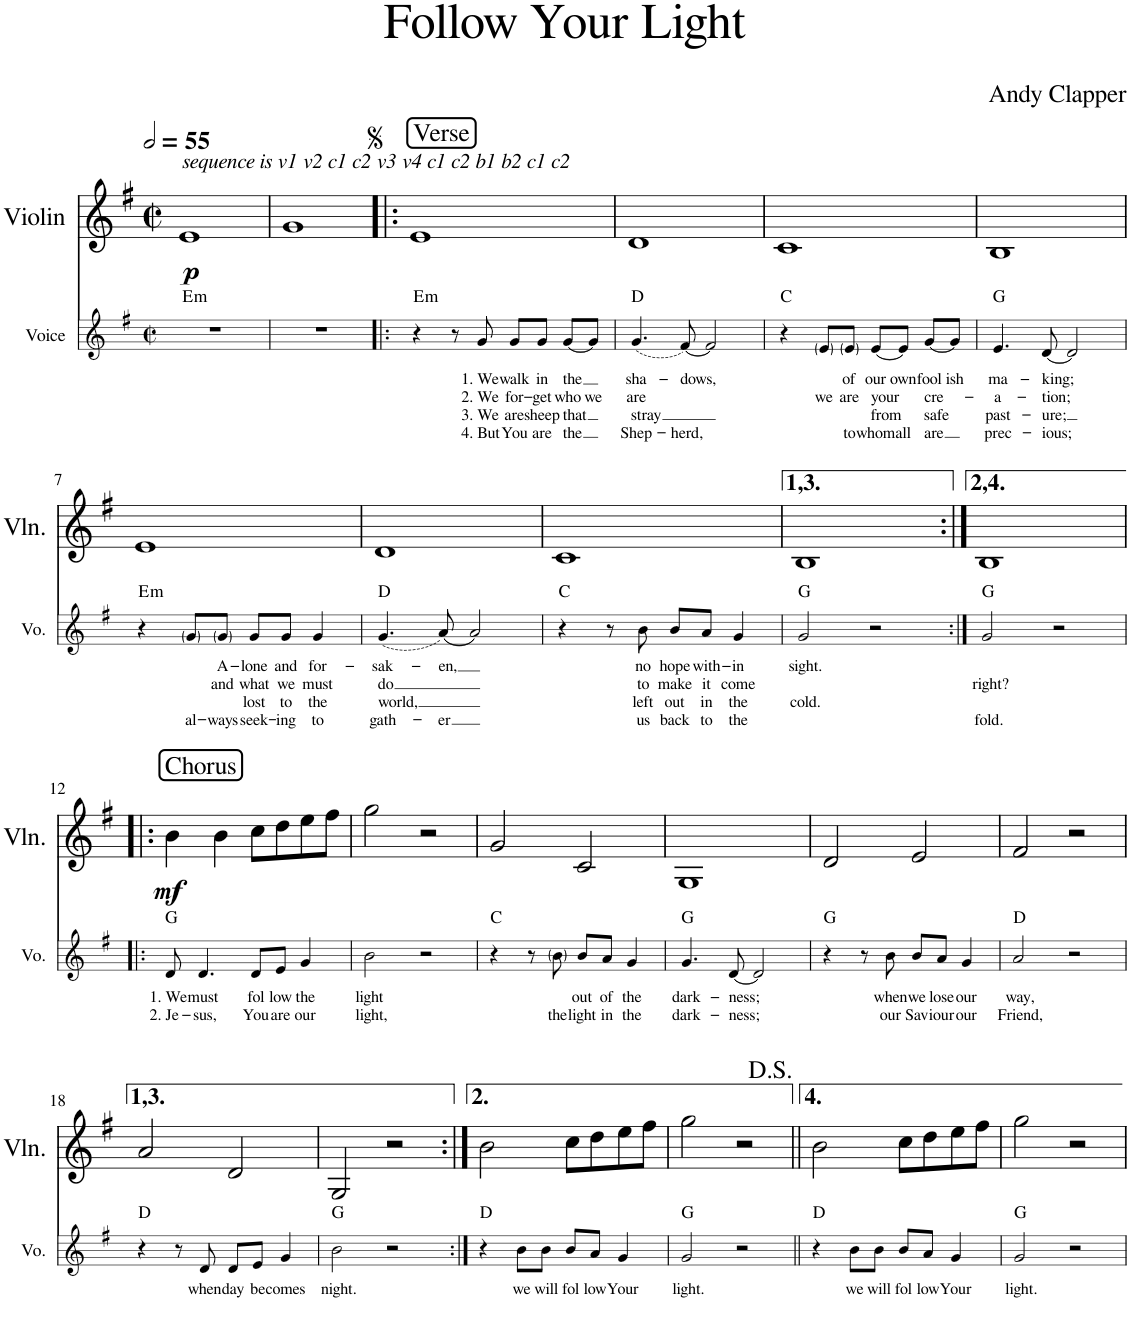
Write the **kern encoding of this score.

**kern	**text	**text	**text	**text	**harte	**kern	**dynam
*part2	*part2	*part2	*part2	*part2	*part2	*part1	*part1
*staff2	*staff2	*staff2	*staff2	*staff2	*	*staff1	*staff1
*I"Voice	*	*	*	*	*	*I"Violin	*
*I'Vo.	*	*	*	*	*	*I'Vln.	*
*stria5	*	*	*	*	*	*	*
*clefG2	*	*	*	*	*	*clefG2	*
*k[f#]	*	*	*	*	*	*k[f#]	*
*M2/2	*	*	*	*	*	*M2/2	*
*met(c|)	*	*	*	*	*	*met(c|)	*
*MM110	*	*	*	*	*	*MM110	*
=1	=1	=1	=1	=1	=1	=1	=1
!	!	!	!	!	!	!LO:TX:a:i:t=sequence is v1 v2 c1 c2 v3 v4 c1 c2 b1 b2 c1 c2	!
!	!	!	!	!	!LO:H:kt=m	!	!LO:DY:b
1r	.	.	.	.	E:min	1e	p
=2	=2	=2	=2	=2	=2	=2	=2
1r	.	.	.	.	.	1g	.
=3!|:	=3!|:	=3!|:	=3!|:	=3!|:	=3!|:	=3!|:	=3!|:
!	!	!	!	!	!LO:H:kt=m	!LO:TX:a:t=Verse	!
4r	.	.	.	.	E:min	1e	.
8r	.	.	.	.	.	.	.
!	!LO:LY:b	!LO:LY:b	!LO:LY:b	!LO:LY:b	!	!	!
8g/	1. We	2. We	3. We	4. But	.	.	.
!	!LO:LY:b	!LO:LY:b	!LO:LY:b	!LO:LY:b	!	!	!
8g/L	walk	for-	are	You	.	.	.
!	!LO:LY:b	!LO:LY:b	!LO:LY:b	!LO:LY:b	!	!	!
8g/J	in	-get	sheep	are	.	.	.
!	!LO:LY:b	!LO:LY:b	!LO:LY:b	!LO:LY:b	!	!	!
[8g/L	the	who	that	the	.	.	.
!	!	!LO:LY:b	!	!	!	!	!
8g/J]	.	we	.	.	.	.	.
=4	=4	=4	=4	=4	=4	=4	=4
!	!LO:LY:b	!LO:LY:b	!LO:LY:b	!LO:LY:b	!	!	!
(4.g/	sha-	are	stray	Shep-	D:maj	1d	.
!	!LO:LY:b	!	!	!LO:LY:b	!	!	!
[8f#/)	-dows,	.	.	-herd,	.	.	.
2f#/]	.	.	.	.	.	.	.
=5	=5	=5	=5	=5	=5	=5	=5
4r	.	.	.	.	C:maj	1c	.
!	!	!LO:LY:b	!	!	!	!	!
8e/L	.	we	.	.	.	.	.
!	!LO:LY:b	!LO:LY:b	!	!LO:LY:b	!	!	!
8e/J	of	are	.	to	.	.	.
!	!LO:LY:b	!LO:LY:b	!LO:LY:b	!LO:LY:b	!	!	!
[8e/L	our	your	from	whom	.	.	.
!	!LO:LY:b	!	!	!LO:LY:b	!	!	!
8e/J]	own	.	.	all	.	.	.
!	!LO:LY:b	!LO:LY:b	!LO:LY:b	!LO:LY:b	!	!	!
[8g/L	fool-	cre-	safe	are	.	.	.
!	!LO:LY:b	!	!	!	!	!	!
8g/J]	-ish	.	.	.	.	.	.
=6	=6	=6	=6	=6	=6	=6	=6
!	!LO:LY:b	!LO:LY:b	!LO:LY:b	!LO:LY:b	!	!	!
4.e/	ma-	-a-	past-	prec-	G:maj	1B	.
!	!LO:LY:b	!LO:LY:b	!LO:LY:b	!LO:LY:b	!	!	!
[8d/	-king;	-tion;	-ure;	-ious;	.	.	.
2d/]	.	.	.	.	.	.	.
!!LO:LB:g=z
=7	=7	=7	=7	=7	=7	=7	=7
!	!	!	!	!	!LO:H:kt=m	!	!
4r	.	.	.	.	E:min	1e	.
!	!	!	!	!LO:LY:b	!	!	!
8g/L	.	.	.	al-	.	.	.
!	!LO:LY:b	!LO:LY:b	!	!LO:LY:b	!	!	!
8g/J	A-	and	.	-ways	.	.	.
!	!LO:LY:b	!LO:LY:b	!LO:LY:b	!LO:LY:b	!	!	!
8g/L	-lone	what	lost	seek-	.	.	.
!	!LO:LY:b	!LO:LY:b	!LO:LY:b	!LO:LY:b	!	!	!
8g/J	and	we	to	-ing	.	.	.
!	!LO:LY:b	!LO:LY:b	!LO:LY:b	!LO:LY:b	!	!	!
4g/	for-	must	the	to	.	.	.
=8	=8	=8	=8	=8	=8	=8	=8
!	!LO:LY:b	!LO:LY:b	!LO:LY:b	!LO:LY:b	!	!	!
(4.g/	-sak-	do	world,	gath-	D:maj	1d	.
!	!LO:LY:b	!	!	!LO:LY:b	!	!	!
[8a/)	-en,	.	.	-er	.	.	.
2a/]	.	.	.	.	.	.	.
=9	=9	=9	=9	=9	=9	=9	=9
4r	.	.	.	.	C:maj	1c	.
8r	.	.	.	.	.	.	.
!	!LO:LY:b	!LO:LY:b	!LO:LY:b	!LO:LY:b	!	!	!
8b\	no	to	left	us	.	.	.
!	!LO:LY:b	!LO:LY:b	!LO:LY:b	!LO:LY:b	!	!	!
8b/L	hope	make	out	back	.	.	.
!	!LO:LY:b	!LO:LY:b	!LO:LY:b	!LO:LY:b	!	!	!
8a/J	with-	it	in	to	.	.	.
!	!LO:LY:b	!LO:LY:b	!LO:LY:b	!LO:LY:b	!	!	!
4g/	-in	come	the	the	.	.	.
=10	=10	=10	=10	=10	=10	=10	=10
!	!LO:LY:b	!	!LO:LY:b	!	!	!	!
2g/	sight.	.	cold.	.	G:maj	1B	.
2r	.	.	.	.	.	.	.
=11:|!	=11:|!	=11:|!	=11:|!	=11:|!	=11:|!	=11:|!	=11:|!
!	!	!LO:LY:b	!	!LO:LY:b	!	!	!
2g/	.	right?	.	fold.	G:maj	1B	.
2r	.	.	.	.	.	.	.
!!LO:LB:g=z
=12!|:	=12!|:	=12!|:	=12!|:	=12!|:	=12!|:	=12!|:	=12!|:
!	!	!	!	!	!	!LO:TX:a:t=Chorus	!
!	!LO:LY:b	!LO:LY:b	!	!	!	!	!LO:DY:b
8d/	1. We	2. Je-	.	.	G:maj	4b\	mf
!	!LO:LY:b	!LO:LY:b	!	!	!	!	!
4.d/	must	-sus,	.	.	.	.	.
.	.	.	.	.	.	4b\	.
!	!LO:LY:b	!LO:LY:b	!	!	!	!	!
8d/L	fol-	You	.	.	.	8cc\L	.
!	!LO:LY:b	!LO:LY:b	!	!	!	!	!
8e/J	-low	are	.	.	.	8dd\	.
!	!LO:LY:b	!LO:LY:b	!	!	!	!	!
4g/	the	our	.	.	.	8ee\	.
.	.	.	.	.	.	8ff#\J	.
=13	=13	=13	=13	=13	=13	=13	=13
!	!LO:LY:b	!LO:LY:b	!	!	!	!	!
2b\	light	light,	.	.	.	2gg\	.
2r	.	.	.	.	.	2r	.
=14	=14	=14	=14	=14	=14	=14	=14
4r	.	.	.	.	C:maj	2g/	.
8r	.	.	.	.	.	.	.
!	!	!LO:LY:b	!	!	!	!	!
8b\	.	the	.	.	.	.	.
!	!LO:LY:b	!LO:LY:b	!	!	!	!	!
8b/L	out	light	.	.	.	2c/	.
!	!LO:LY:b	!LO:LY:b	!	!	!	!	!
8a/J	of	in	.	.	.	.	.
!	!LO:LY:b	!LO:LY:b	!	!	!	!	!
4g/	the	the	.	.	.	.	.
=15	=15	=15	=15	=15	=15	=15	=15
!	!LO:LY:b	!LO:LY:b	!	!	!	!	!
4.g/	dark-	dark-	.	.	G:maj	1G	.
!	!LO:LY:b	!LO:LY:b	!	!	!	!	!
[8d/	-ness;	-ness;	.	.	.	.	.
2d/]	.	.	.	.	.	.	.
=16	=16	=16	=16	=16	=16	=16	=16
4r	.	.	.	.	G:maj	2d/	.
8r	.	.	.	.	.	.	.
!	!LO:LY:b	!LO:LY:b	!	!	!	!	!
8b\	when	our	.	.	.	.	.
!	!LO:LY:b	!LO:LY:b	!	!	!	!	!
8b/L	we	Sav-	.	.	.	2e/	.
!	!LO:LY:b	!LO:LY:b	!	!	!	!	!
8a/J	lose	-iour	.	.	.	.	.
!	!LO:LY:b	!LO:LY:b	!	!	!	!	!
4g/	our	our	.	.	.	.	.
=17	=17	=17	=17	=17	=17	=17	=17
!	!LO:LY:b	!LO:LY:b	!	!	!	!	!
2a/	way,	Friend,	.	.	D:maj	2f#/	.
2r	.	.	.	.	.	2r	.
!!LO:LB:g=z
=18	=18	=18	=18	=18	=18	=18	=18
4r	.	.	.	.	D:maj	2a/	.
8r	.	.	.	.	.	.	.
!	!LO:LY:b	!	!	!	!	!	!
8d/	when	.	.	.	.	.	.
!	!LO:LY:b	!	!	!	!	!	!
8d/L	day	.	.	.	.	2d/	.
!	!LO:LY:b	!	!	!	!	!	!
8e/J	be-	.	.	.	.	.	.
!	!LO:LY:b	!	!	!	!	!	!
4g/	-comes	.	.	.	.	.	.
=19	=19	=19	=19	=19	=19	=19	=19
!	!LO:LY:b	!	!	!	!	!	!
2b\	night.	.	.	.	G:maj	2G/	.
2r	.	.	.	.	.	2r	.
=20:|!	=20:|!	=20:|!	=20:|!	=20:|!	=20:|!	=20:|!	=20:|!
4r	.	.	.	.	D:maj	2b\	.
!	!LO:LY:b	!	!	!	!	!	!
8b\L	we	.	.	.	.	.	.
!	!LO:LY:b	!	!	!	!	!	!
8b\J	will	.	.	.	.	.	.
!	!LO:LY:b	!	!	!	!	!	!
8b/L	fol-	.	.	.	.	8cc\L	.
!	!LO:LY:b	!	!	!	!	!	!
8a/J	-low	.	.	.	.	8dd\	.
!	!LO:LY:b	!	!	!	!	!	!
4g/	Your	.	.	.	.	8ee\	.
.	.	.	.	.	.	8ff#\J	.
=21	=21	=21	=21	=21	=21	=21	=21
!	!LO:LY:b	!	!	!	!	!	!
2g/	light.	.	.	.	G:maj	2gg\	.
2r	.	.	.	.	.	2r	.
=22||	=22||	=22||	=22||	=22||	=22||	=22||	=22||
4r	.	.	.	.	D:maj	2b\	.
!	!LO:LY:b	!	!	!	!	!	!
8b\L	we	.	.	.	.	.	.
!	!LO:LY:b	!	!	!	!	!	!
8b\J	will	.	.	.	.	.	.
!	!LO:LY:b	!	!	!	!	!	!
8b/L	fol-	.	.	.	.	8cc\L	.
!	!LO:LY:b	!	!	!	!	!	!
8a/J	-low	.	.	.	.	8dd\	.
!	!LO:LY:b	!	!	!	!	!	!
4g/	Your	.	.	.	.	8ee\	.
.	.	.	.	.	.	8ff#\J	.
=23	=23	=23	=23	=23	=23	=23	=23
!	!LO:LY:b	!	!	!	!	!	!
2g/	light.	.	.	.	G:maj	2gg\	.
2r	.	.	.	.	.	2r	.
=	=	=	=	=	=	=	=
*-	*-	*-	*-	*-	*-	*-	*-
